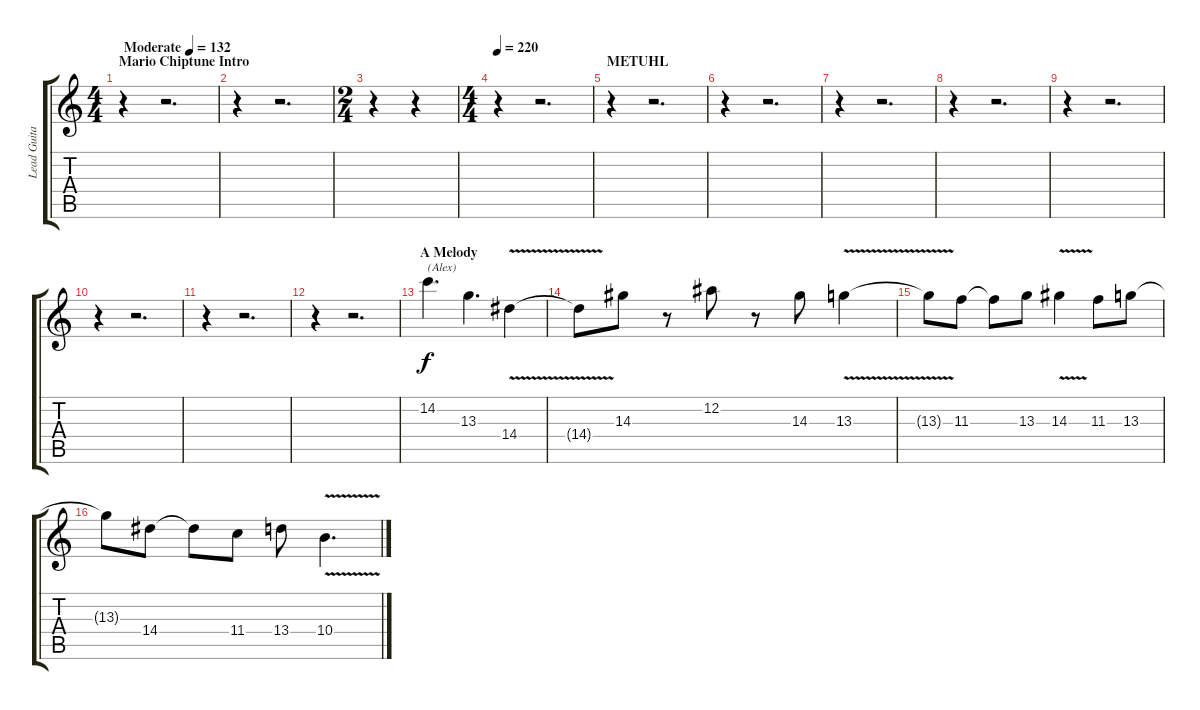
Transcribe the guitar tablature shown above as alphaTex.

\track ("Lead Guitar 1" "Lead Guita") {instrument distortionguitar}
\staff {score tabs}
\tuning (Eb4 Bb3 Gb3 Db3 Ab2 Eb2) {hide}
\ts (4 4)
\section ("" "Mario Chiptune Intro")
\tempo (132 "Moderate")
\clef g2
\ks c
r.4{dy f instrument distortionguitar} r.2{d} |
r.4 r.2{d} |
\ts (2 4)
r.4 r.4 |
\ts (4 4)
\tempo 220
r.4 r.2{d} |
\section ("" "METUHL")
r.4 r.2{d} |
r.4 r.2{d} |
r.4 r.2{d} |
r.4 r.2{d} |
r.4 r.2{d} |
r.4 r.2{d} |
r.4 r.2{d} |
r.4 r.2{d} |
\section ("" "A Melody")
14.2.4{d txt "(Alex)"} 13.3.4{d} 14.4{v}.4 |
14.4{t}.8 14.3.8 r.8 12.2.8 r.8 14.3.8 13.3{v}.4 |
13.3{t}.8 11.3.8 11.3{t}.8 13.3.8 14.3{v}.4 11.3.8 13.3.8 |
13.3{t}.8 14.4.8 14.4{t}.8 11.4.8 13.4.8 10.4{v}.4{d}
